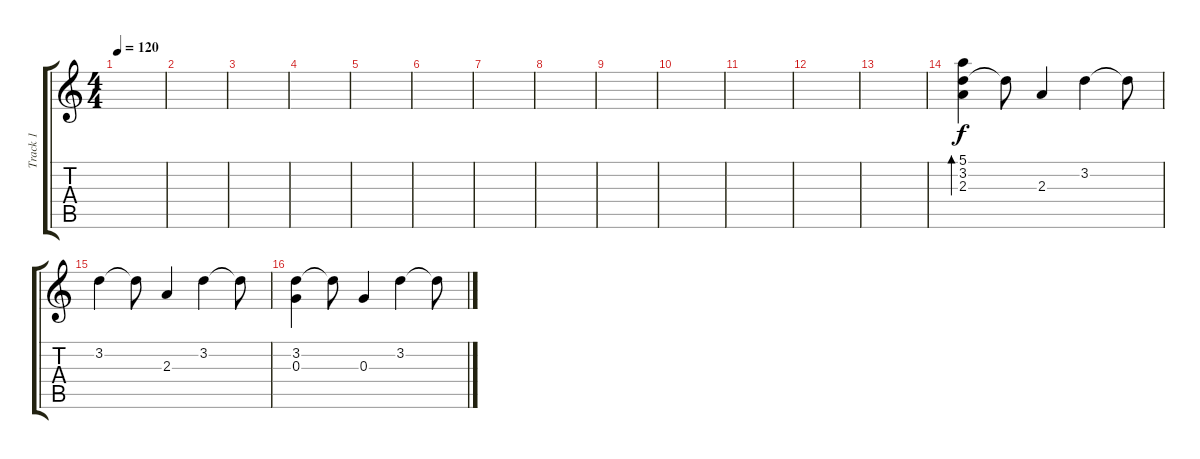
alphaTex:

\track ("Track 1" "Track 1") {instrument electricguitarjazz}
\staff {score tabs}
\tuning (E4 B3 G3 D3 A2 E2) {hide}
\ts (4 4)
\tempo 120
\clef g2
\ks c
|
|
|
|
|
|
|
|
|
|
|
|
|
(5.1 3.2 2.3).4{bd 120} 3.2{t}.8 2.3.4 3.2.4 3.2{t}.8 |
3.2.4 3.2{t}.8 2.3.4 3.2.4 3.2{t}.8 |
(3.2 0.3).4 3.2{t}.8 0.3.4 3.2.4 3.2{t}.8
